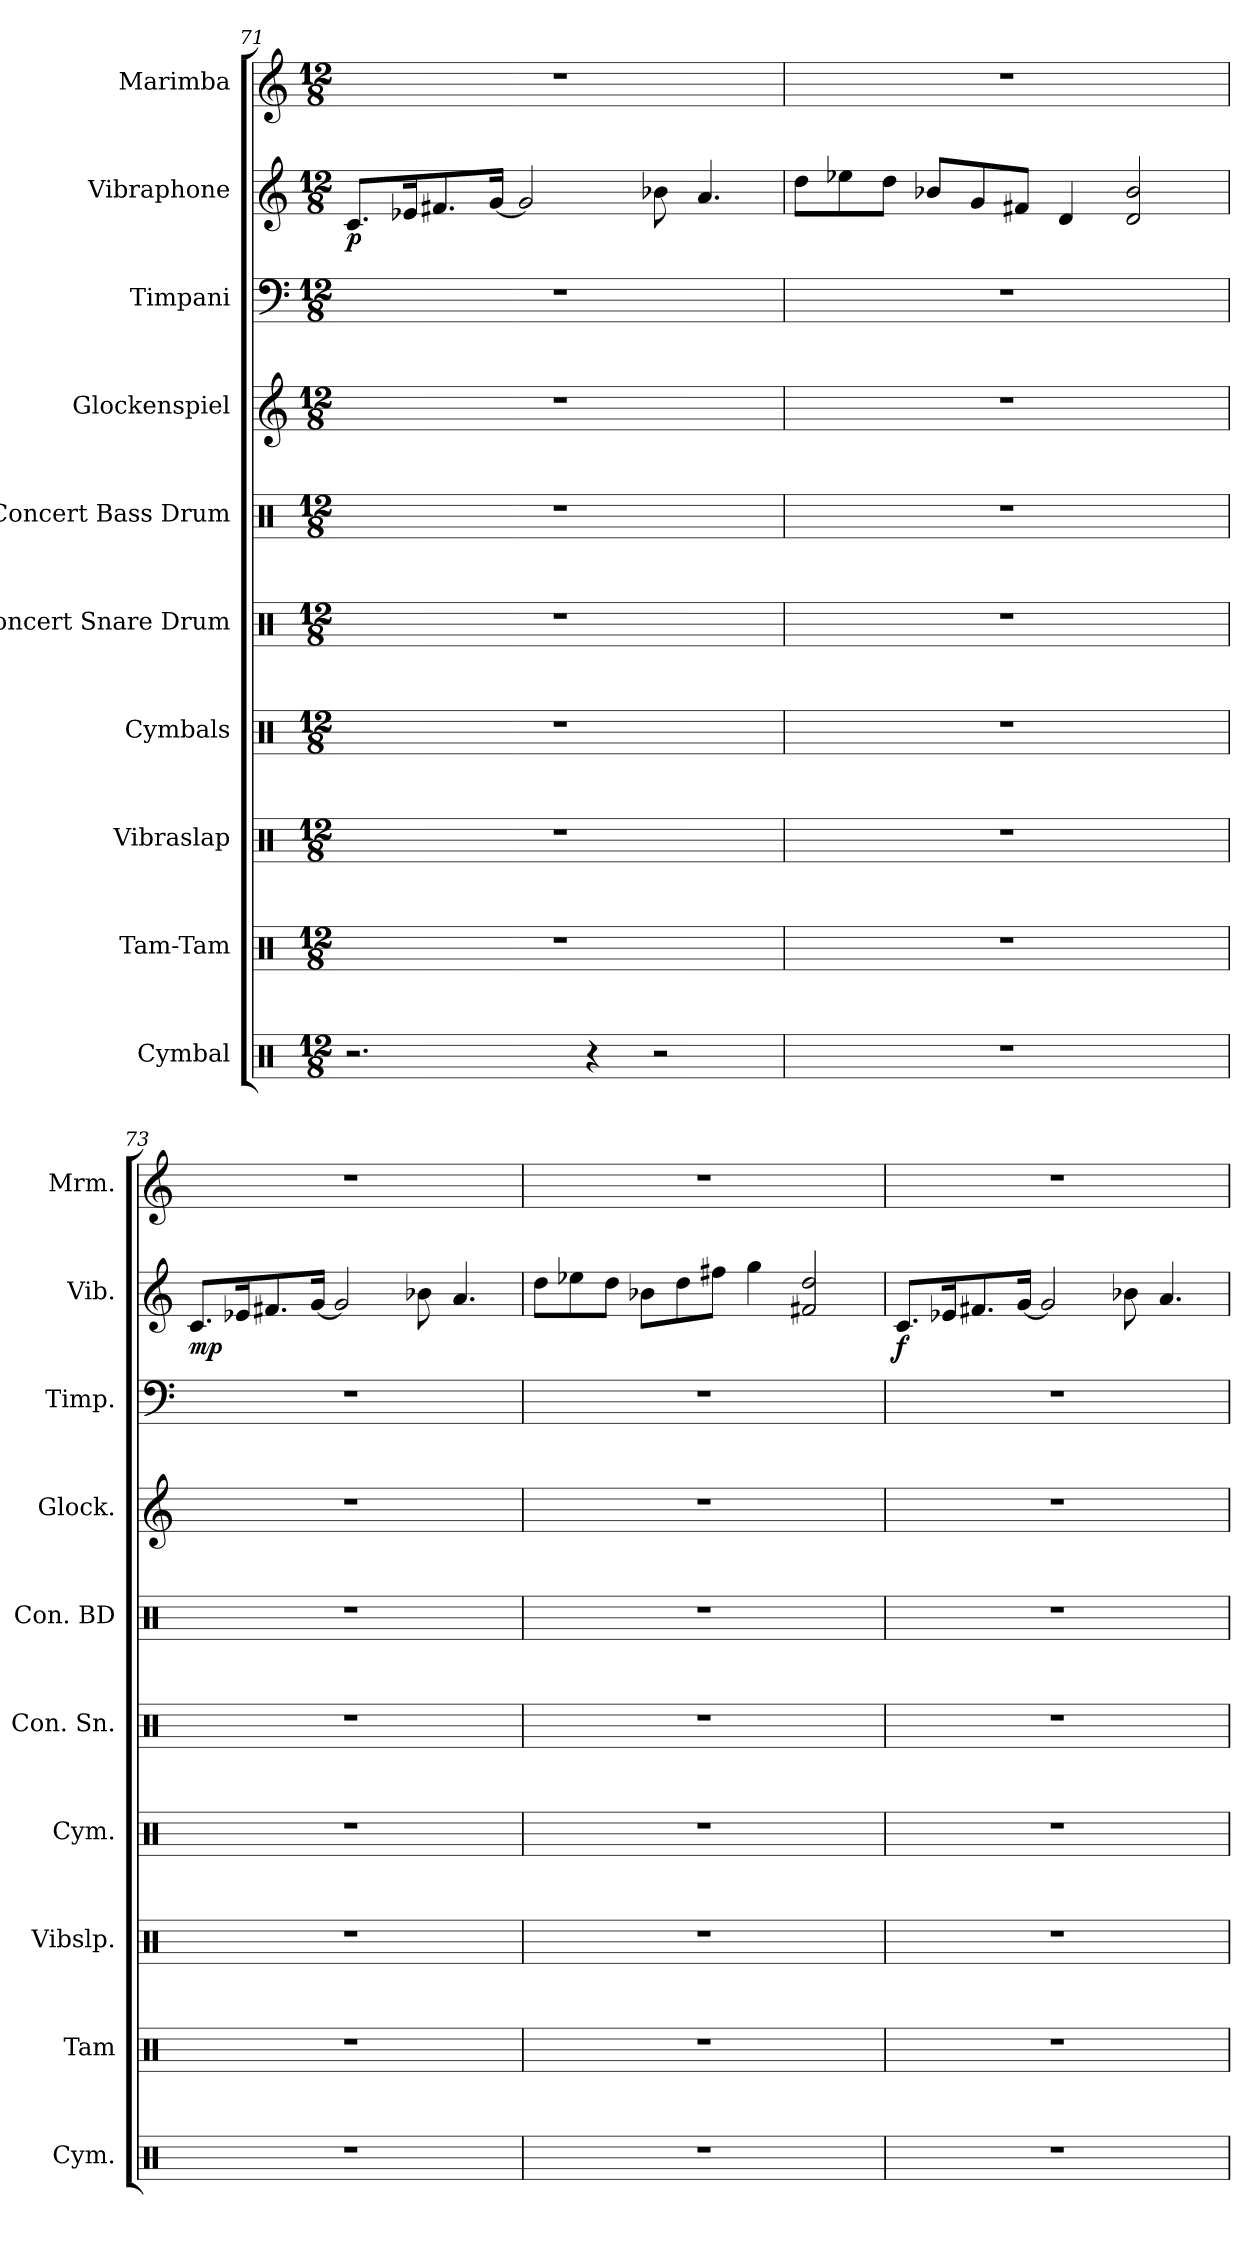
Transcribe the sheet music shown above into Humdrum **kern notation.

**kern	**kern	**kern	**kern	**kern	**kern	**kern	**kern	**kern	**dynam	**kern
*part10	*part9	*part8	*part7	*part6	*part5	*part4	*part3	*part2	*part2	*part1
*staff10	*staff9	*staff8	*staff7	*staff6	*staff5	*staff4	*staff3	*staff2	*staff2	*staff1
*I"Cymbal	*I"Tam-Tam	*I"Vibraslap	*I"Cymbals	*I"Concert Snare Drum	*I"Concert Bass Drum	*I"Glockenspiel	*I"Timpani	*I"Vibraphone	*	*I"Marimba
*I'Cym.	*I'Tam	*I'Vibslp.	*I'Cym.	*I'Con. Sn.	*I'Con. BD	*I'Glock.	*I'Timp.	*I'Vib.	*	*I'Mrm.
*clefX	*clefX	*clefX	*clefX	*clefX	*clefX	*clefG2	*clefF4	*clefG2	*	*clefG2
*	*	*	*	*	*	*ITrd-14c-24	*	*	*	*
*k[]	*k[]	*k[]	*k[]	*k[]	*k[]	*k[]	*k[]	*k[]	*	*k[]
*M12/8	*M12/8	*M12/8	*M12/8	*M12/8	*M12/8	*M12/8	*M12/8	*M12/8	*	*M12/8
=71	=71	=71	=71	=71	=71	=71	=71	=71	=71	=71
!	!	!	!	!	!	!	!	!	!LO:DY:b	!
2.r	1.r	1.r	1.r	1.r	1.r	1.r	1.r	8.c/L	p	1.r
.	.	.	.	.	.	.	.	16e-X/K	.	.
.	.	.	.	.	.	.	.	8.f#X/	.	.
.	.	.	.	.	.	.	.	[16g/Jk	.	.
.	.	.	.	.	.	.	.	2g/]	.	.
4r	.	.	.	.	.	.	.	.	.	.
2r	.	.	.	.	.	.	.	8b-X\	.	.
.	.	.	.	.	.	.	.	4.a/	.	.
=72	=72	=72	=72	=72	=72	=72	=72	=72	=72	=72
1.r	1.r	1.r	1.r	1.r	1.r	1.r	1.r	8dd\L	.	1.r
.	.	.	.	.	.	.	.	8ee-X\	.	.
.	.	.	.	.	.	.	.	8dd\J	.	.
.	.	.	.	.	.	.	.	8b-X/L	.	.
.	.	.	.	.	.	.	.	8g/	.	.
.	.	.	.	.	.	.	.	8f#X/J	.	.
.	.	.	.	.	.	.	.	4d/	.	.
.	.	.	.	.	.	.	.	2d/ 2b-/	.	.
!!LO:PB:g=z
=73	=73	=73	=73	=73	=73	=73	=73	=73	=73	=73
!	!	!	!	!	!	!	!	!	!LO:DY:b	!
1.r	1.r	1.r	1.r	1.r	1.r	1.r	1.r	8.c/L	mp	1.r
.	.	.	.	.	.	.	.	16e-X/K	.	.
.	.	.	.	.	.	.	.	8.f#X/	.	.
.	.	.	.	.	.	.	.	[16g/Jk	.	.
.	.	.	.	.	.	.	.	2g/]	.	.
.	.	.	.	.	.	.	.	8b-X\	.	.
.	.	.	.	.	.	.	.	4.a/	.	.
=74	=74	=74	=74	=74	=74	=74	=74	=74	=74	=74
1.r	1.r	1.r	1.r	1.r	1.r	1.r	1.r	8dd\L	.	1.r
.	.	.	.	.	.	.	.	8ee-X\	.	.
.	.	.	.	.	.	.	.	8dd\J	.	.
.	.	.	.	.	.	.	.	8b-X\L	.	.
.	.	.	.	.	.	.	.	8dd\	.	.
.	.	.	.	.	.	.	.	8ff#X\J	.	.
.	.	.	.	.	.	.	.	4gg\	.	.
.	.	.	.	.	.	.	.	2f#X/ 2dd/	.	.
=75	=75	=75	=75	=75	=75	=75	=75	=75	=75	=75
!	!	!	!	!	!	!	!	!	!LO:DY:b	!
1.r	1.r	1.r	1.r	1.r	1.r	1.r	1.r	8.c/L	f	1.r
.	.	.	.	.	.	.	.	16e-X/K	.	.
.	.	.	.	.	.	.	.	8.f#X/	.	.
.	.	.	.	.	.	.	.	[16g/Jk	.	.
.	.	.	.	.	.	.	.	2g/]	.	.
.	.	.	.	.	.	.	.	8b-X\	.	.
.	.	.	.	.	.	.	.	4.a/	.	.
=	=	=	=	=	=	=	=	=	=	=
*-	*-	*-	*-	*-	*-	*-	*-	*-	*-	*-
